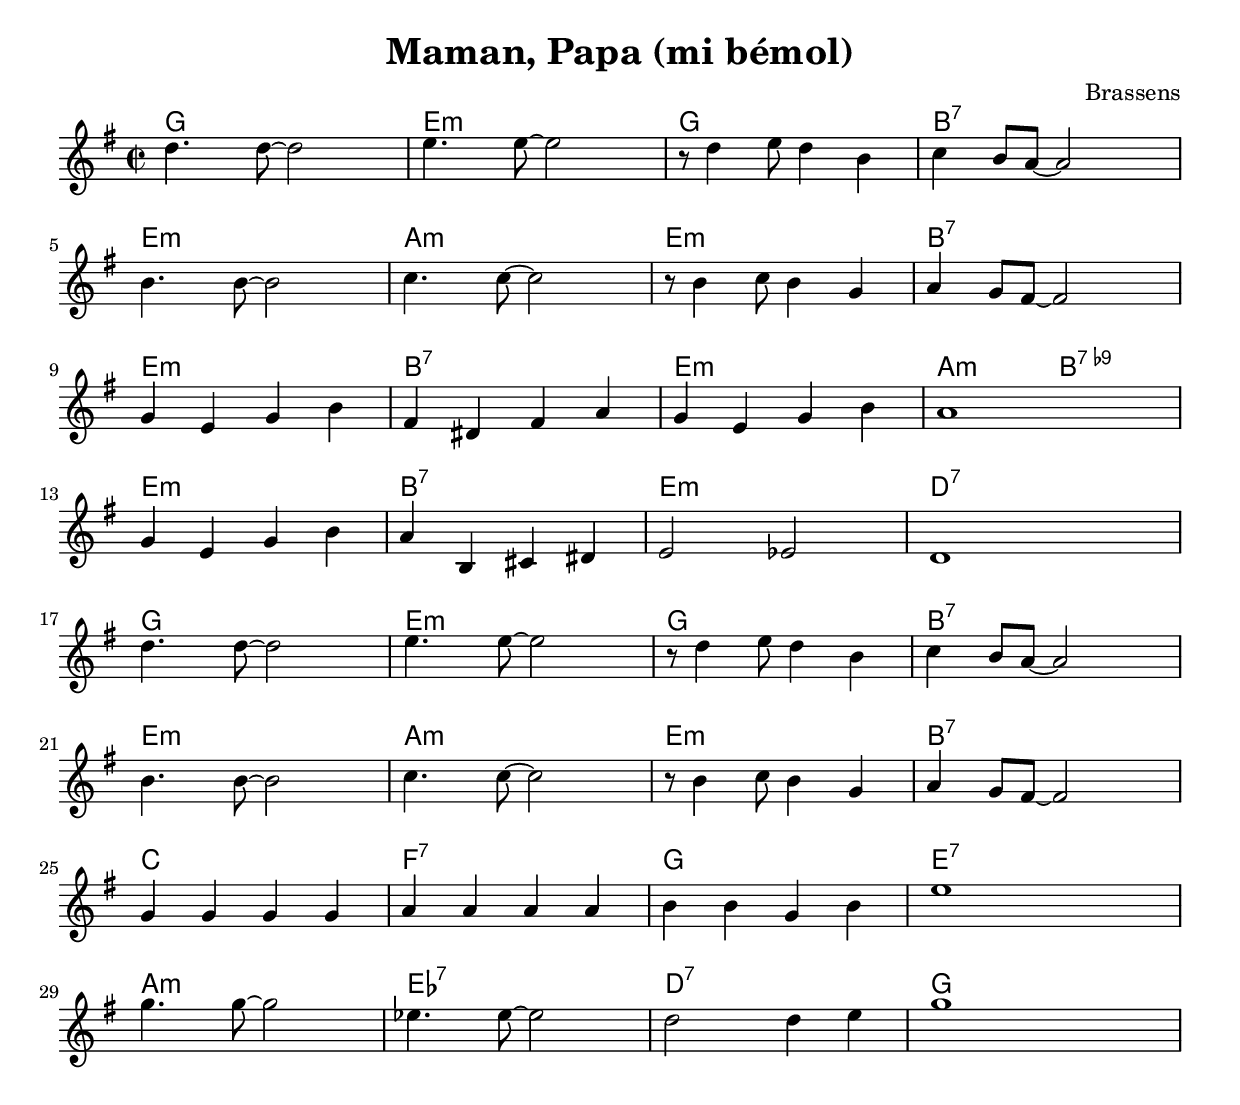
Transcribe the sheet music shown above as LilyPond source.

\version "2.18.2"	

noteCibleTransposition =   a  % c         % d pour Si b %  a, pour Mi b

ton = " (mi bémol)"

indent = 0

melodie =  \relative c''{
  \key e \major
  %\numericTimeSignature
  \time 2/2
  \repeat volta 1 {
    b4. b8~ b2 | cis4. cis8~ cis2 | r8 b4 cis8 b4 gis | a gis8 fis~ fis2 | \break
    gis4. gis8~ gis2 | a4. a8~ a2 | r8 gis4 a8 gis4 e | fis e8 dis~ dis2 | \break
    e4 cis e gis | dis bis dis fis |e4 cis e gis | fis1 | \break
    e4 cis e gis | fis gis, ais bis | cis2 c2 | b1 \break

    b'4. b8~ b2 | cis4. cis8~ cis2 | r8 b4 cis8 b4 gis | a gis8 fis~ fis2 | \break
    gis4. gis8~ gis2 | a4. a8~ a2 | r8 gis4 a8 gis4 e | fis e8 dis~ dis2 | \break
    e4 e e e | fis fis fis fis | gis gis e gis | cis1
%    \once \override Score.RehearsalMark.break-visibility =
%    #end-of-line-visible
%  \once \override Score.RehearsalMark.self-alignment-X =
%    #RIGHT
%    \mark \markup { \musicglyph "scripts.coda" } 
    e4. e8~ e2 | c4. c8~ c2 | b2 b4 cis | e1 | \break
}
%  \mark \markup { \musicglyph "scripts.coda" } \break
%  e4. e8~ e2 | e4. e8~ e2 | c4. c8~ c2 |  c4. c8~ c2 | b2 b2~ | b4 cis e2~ | e1~ | e4  r4 r2 \bar "|." \break
  
}



harmonie =  \chordmode{  
  \repeat volta 1 {
  e1 | cis:min | e | gis:7 |
  cis:min | fis:min | cis:min | gis:7 |
  cis:min | gis:7 | cis:min | fis2:min gis2:7.9- |
  cis1:min | gis:7 | cis1:min  | b1:7

  e1 | cis:min | e | gis:7 |
  cis:min | fis:min | cis:min | gis:7 |
  a | d:7 | e | cis:7
  fis:min | c:7 | b:7 | e
}
%  fis:min | s | c:7 | s | b:7 | s2 e | c1:7 |  e:6
  
}



\header {
  title = #(string-append "Maman, Papa" ton )
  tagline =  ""
  composer = "Brassens"
}



\score{
  <<
    \new ChordNames {
      \transpose fis \noteCibleTransposition{
	\harmonie
      }
    }
    \new Staff { 
      \transpose fis \noteCibleTransposition {
      \melodie
      }
    }
  >>
  \layout{ \context {      \Score      proportionalNotationDuration = #(ly:make-moment 4 30     )   } }
}




